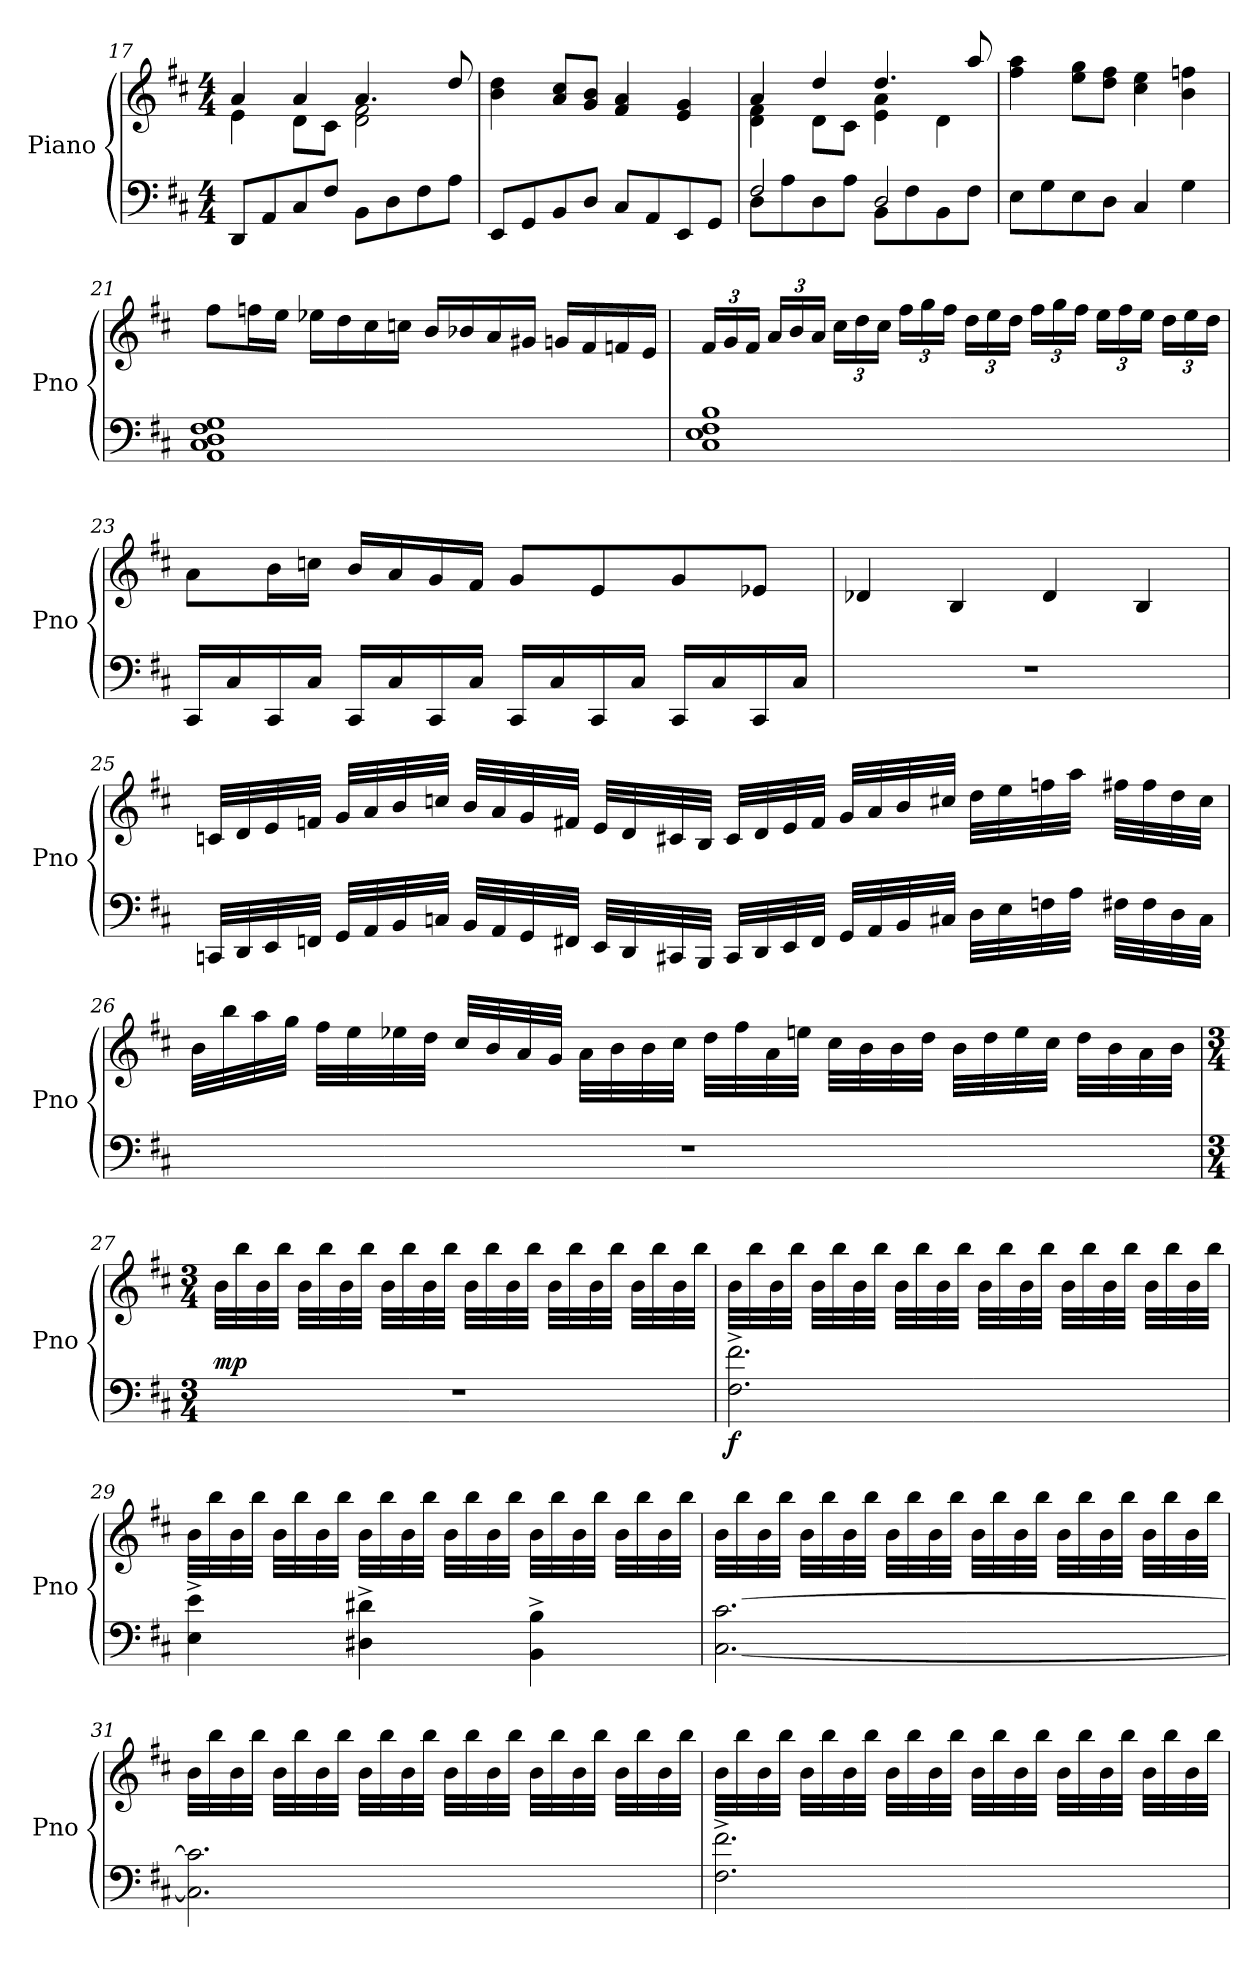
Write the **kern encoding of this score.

**kern	**kern	**dynam
*part1	*part1	*part1
*staff2	*staff1	*staff1/2
*I"Piano	*	*
*I'Pno	*	*
!!LO:LB:g=z
*clefF4	*clefG2	*
*k[f#c#]	*k[f#c#]	*
*D:	*D:	*
*M4/4	*M4/4	*
=17	=17	=17
*	*^	*
8DD/L	4a/	4e\	.
8AA/	.	.	.
8C#/	4a/	8d\L	.
8F#/J	.	8c#\J	.
8BB\L	4.a/	2d\ 2f#\	.
8D\	.	.	.
8F#\	.	.	.
8A\J	8dd/	.	.
*	*v	*v	*
=18	=18	=18
8EE/L	4b\ 4dd\	.
8GG/	.	.
8BB/	8a/ 8cc#/L	.
8D/J	8g/ 8b/J	.
8C#/L	4f#/ 4a/	.
8AA/	.	.
8EE/	4e/ 4g/	.
8GG/J	.	.
=19	=19	=19
*^	*^	*
2F#/	8D\L	4a/	4d\ 4f#\	.
.	8A\	.	.	.
.	8D\	4dd/	8d\L	.
.	8A\J	.	8c#\J	.
2D/	8BB\L	4.dd/	4e\ 4a\	.
.	8F#\	.	.	.
.	8BB\	.	4d\	.
.	8F#\J	8aa/	.	.
*v	*v	*	*	*
*	*v	*v	*
=20	=20	=20
8E\L	4ff#\ 4aa\	.
8G\	.	.
8E\	8ee\ 8gg\L	.
8D\J	8dd\ 8ff#\J	.
4C#/	4cc#\ 4ee\	.
4G\	4b\ 4ffn\	.
!!LO:LB:g=z
=21	=21	=21
1AA 1C# 1D 1F# 1G	8ff#\L	.
.	16ffn\L	.
.	16ee\JJ	.
.	16ee-X\LL	.
.	16dd\	.
.	16cc#\	.
.	16ccn\JJ	.
.	16b/LL	.
.	16b-X/	.
.	16a/	.
.	16g#X/JJ	.
.	16gn/LL	.
.	16f#/	.
.	16fn/	.
.	16e/JJ	.
=22	=22	=22
*	*Xbrackettup	*
1C# 1E 1F# 1B	24f#/LL	.
.	24g/	.
.	24f#/JJ	.
.	24a/LL	.
.	24b/	.
.	24a/JJ	.
.	24cc#\LL	.
.	24dd\	.
.	24cc#\JJ	.
.	24ff#\LL	.
.	24gg\	.
.	24ff#\JJ	.
.	24dd\LL	.
.	24ee\	.
.	24dd\JJ	.
.	24ff#\LL	.
.	24gg\	.
.	24ff#\JJ	.
.	24ee\LL	.
.	24ff#\	.
.	24ee\JJ	.
.	24dd\LL	.
.	24ee\	.
.	24dd\JJ	.
!!LO:PB:g=z
=23	=23	=23
16CC#/LL	8a\L	.
16C#/	.	.
16CC#/	16b\L	.
16C#/JJ	16ccn\JJ	.
16CC#/LL	16b/LL	.
16C#/	16a/	.
16CC#/	16g/	.
16C#/JJ	16f#/JJ	.
16CC#/LL	8g/L	.
16C#/	.	.
16CC#/	8e/	.
16C#/JJ	.	.
16CC#/LL	8g/	.
16C#/	.	.
16CC#/	8e-X/J	.
16C#/JJ	.	.
=24	=24	=24
1r	4d-X/	.
.	4B/	.
.	4d-/	.
.	4B/	.
!!LO:LB:g=z
=25	=25	=25
32CCn/LLL	32cn/LLL	.
32DD/	32d/	.
32EE/	32e/	.
32FFn/JJJ	32fn/JJJ	.
32GG/LLL	32g/LLL	.
32AA/	32a/	.
32BB/	32b/	.
32Cn/JJJ	32ccn/JJJ	.
32BB/LLL	32b/LLL	.
32AA/	32a/	.
32GG/	32g/	.
32FF#X/JJJ	32f#X/JJJ	.
32EE/LLL	32e/LLL	.
32DD/	32d/	.
32CC#X/	32c#X/	.
32BBB/JJJ	32B/JJJ	.
32CC#/LLL	32c#/LLL	.
32DD/	32d/	.
32EE/	32e/	.
32FF#/JJJ	32f#/JJJ	.
32GG/LLL	32g/LLL	.
32AA/	32a/	.
32BB/	32b/	.
32C#X/JJJ	32cc#X/JJJ	.
32D\LLL	32dd\LLL	.
32E\	32ee\	.
32Fn\	32ffn\	.
32A\JJJ	32aa\JJJ	.
32F#X\LLL	32ff#X\LLL	.
32F#\	32ff#\	.
32D\	32dd\	.
32C#\JJJ	32cc#\JJJ	.
!!LO:LB:g=z
=26	=26	=26
1r	32b\LLL	.
.	32bb\	.
.	32aa\	.
.	32gg\JJJ	.
.	32ff#\LLL	.
.	32ee\	.
.	32ee-X\	.
.	32dd\JJJ	.
.	32cc#/LLL	.
.	32b/	.
.	32a/	.
.	32g/JJJ	.
.	32a\LLL	.
.	32b\	.
.	32b\	.
.	32cc#\JJJ	.
.	32dd\LLL	.
.	32ff#\	.
.	32a\	.
.	32een\JJJ	.
.	32cc#\LLL	.
.	32b\	.
.	32b\	.
.	32dd\JJJ	.
.	32b\LLL	.
.	32dd\	.
.	32ee\	.
.	32cc#\JJJ	.
.	32dd\LLL	.
.	32b\	.
.	32a\	.
.	32b\JJJ	.
!!LO:LB:g=z
=27	=27	=27
*M3/4	*M3/4	*
!	!	!LO:DY:a=2
2.r	32b\LLL	mp
.	32bb\	.
.	32b\	.
.	32bb\JJJ	.
.	32b\LLL	.
.	32bb\	.
.	32b\	.
.	32bb\JJJ	.
.	32b\LLL	.
.	32bb\	.
.	32b\	.
.	32bb\JJJ	.
.	32b\LLL	.
.	32bb\	.
.	32b\	.
.	32bb\JJJ	.
.	32b\LLL	.
.	32bb\	.
.	32b\	.
.	32bb\JJJ	.
.	32b\LLL	.
.	32bb\	.
.	32b\	.
.	32bb\JJJ	.
=28	=28	=28
!	!	!LO:DY:b=2
2.F#\^ 2.f#\^	32b\LLL	f
.	32bb\	.
.	32b\	.
.	32bb\JJJ	.
.	32b\LLL	.
.	32bb\	.
.	32b\	.
.	32bb\JJJ	.
.	32b\LLL	.
.	32bb\	.
.	32b\	.
.	32bb\JJJ	.
.	32b\LLL	.
.	32bb\	.
.	32b\	.
.	32bb\JJJ	.
.	32b\LLL	.
.	32bb\	.
.	32b\	.
.	32bb\JJJ	.
.	32b\LLL	.
.	32bb\	.
.	32b\	.
.	32bb\JJJ	.
!!LO:LB:g=z
=29	=29	=29
4E\^ 4e\^	32b\LLL	.
.	32bb\	.
.	32b\	.
.	32bb\JJJ	.
.	32b\LLL	.
.	32bb\	.
.	32b\	.
.	32bb\JJJ	.
4D#X\^ 4d#X\^	32b\LLL	.
.	32bb\	.
.	32b\	.
.	32bb\JJJ	.
.	32b\LLL	.
.	32bb\	.
.	32b\	.
.	32bb\JJJ	.
4BB\^ 4B\^	32b\LLL	.
.	32bb\	.
.	32b\	.
.	32bb\JJJ	.
.	32b\LLL	.
.	32bb\	.
.	32b\	.
.	32bb\JJJ	.
=30	=30	=30
[2.C#\ [2.c#\	32b\LLL	.
.	32bb\	.
.	32b\	.
.	32bb\JJJ	.
.	32b\LLL	.
.	32bb\	.
.	32b\	.
.	32bb\JJJ	.
.	32b\LLL	.
.	32bb\	.
.	32b\	.
.	32bb\JJJ	.
.	32b\LLL	.
.	32bb\	.
.	32b\	.
.	32bb\JJJ	.
.	32b\LLL	.
.	32bb\	.
.	32b\	.
.	32bb\JJJ	.
.	32b\LLL	.
.	32bb\	.
.	32b\	.
.	32bb\JJJ	.
!!LO:LB:g=z
=31	=31	=31
2.C#\] 2.c#\]	32b\LLL	.
.	32bb\	.
.	32b\	.
.	32bb\JJJ	.
.	32b\LLL	.
.	32bb\	.
.	32b\	.
.	32bb\JJJ	.
.	32b\LLL	.
.	32bb\	.
.	32b\	.
.	32bb\JJJ	.
.	32b\LLL	.
.	32bb\	.
.	32b\	.
.	32bb\JJJ	.
.	32b\LLL	.
.	32bb\	.
.	32b\	.
.	32bb\JJJ	.
.	32b\LLL	.
.	32bb\	.
.	32b\	.
.	32bb\JJJ	.
=32	=32	=32
2.F#\^ 2.f#\^	32b\LLL	.
.	32bb\	.
.	32b\	.
.	32bb\JJJ	.
.	32b\LLL	.
.	32bb\	.
.	32b\	.
.	32bb\JJJ	.
.	32b\LLL	.
.	32bb\	.
.	32b\	.
.	32bb\JJJ	.
.	32b\LLL	.
.	32bb\	.
.	32b\	.
.	32bb\JJJ	.
.	32b\LLL	.
.	32bb\	.
.	32b\	.
.	32bb\JJJ	.
.	32b\LLL	.
.	32bb\	.
.	32b\	.
.	32bb\JJJ	.
=	=	=
*-	*-	*-
